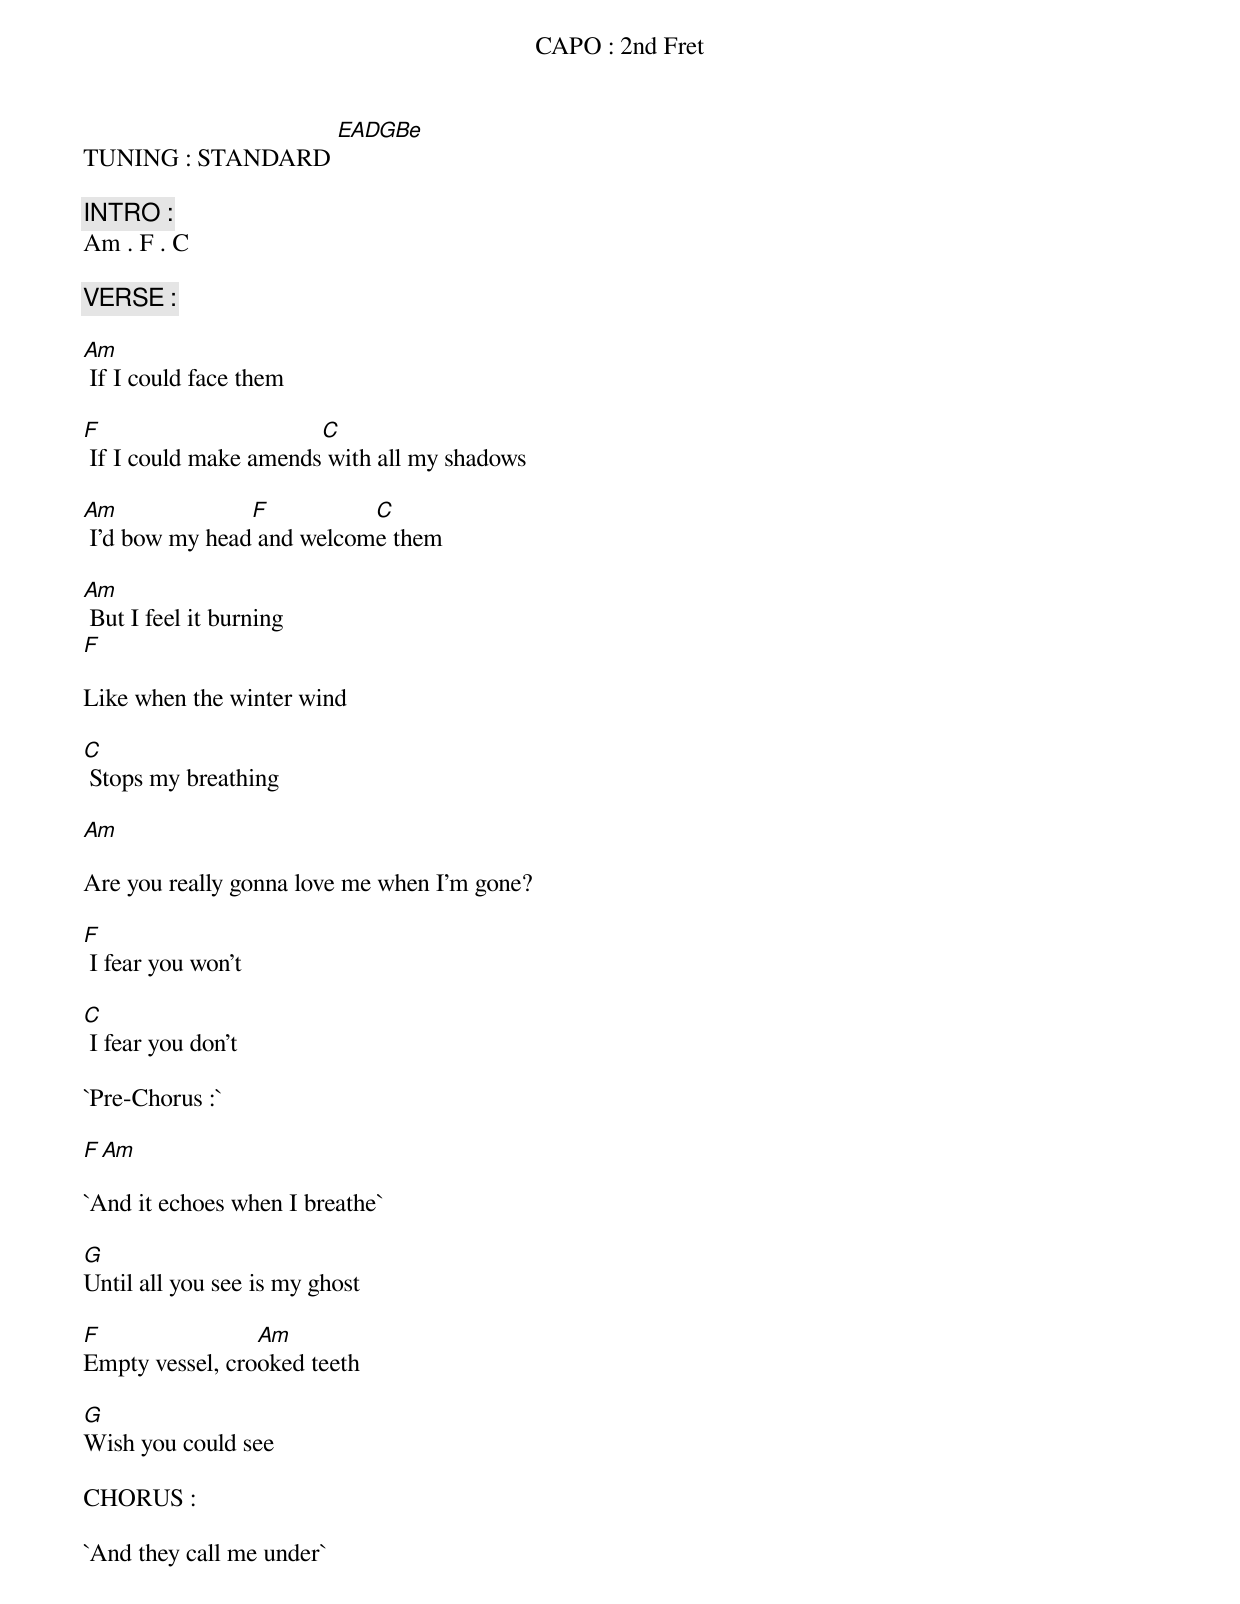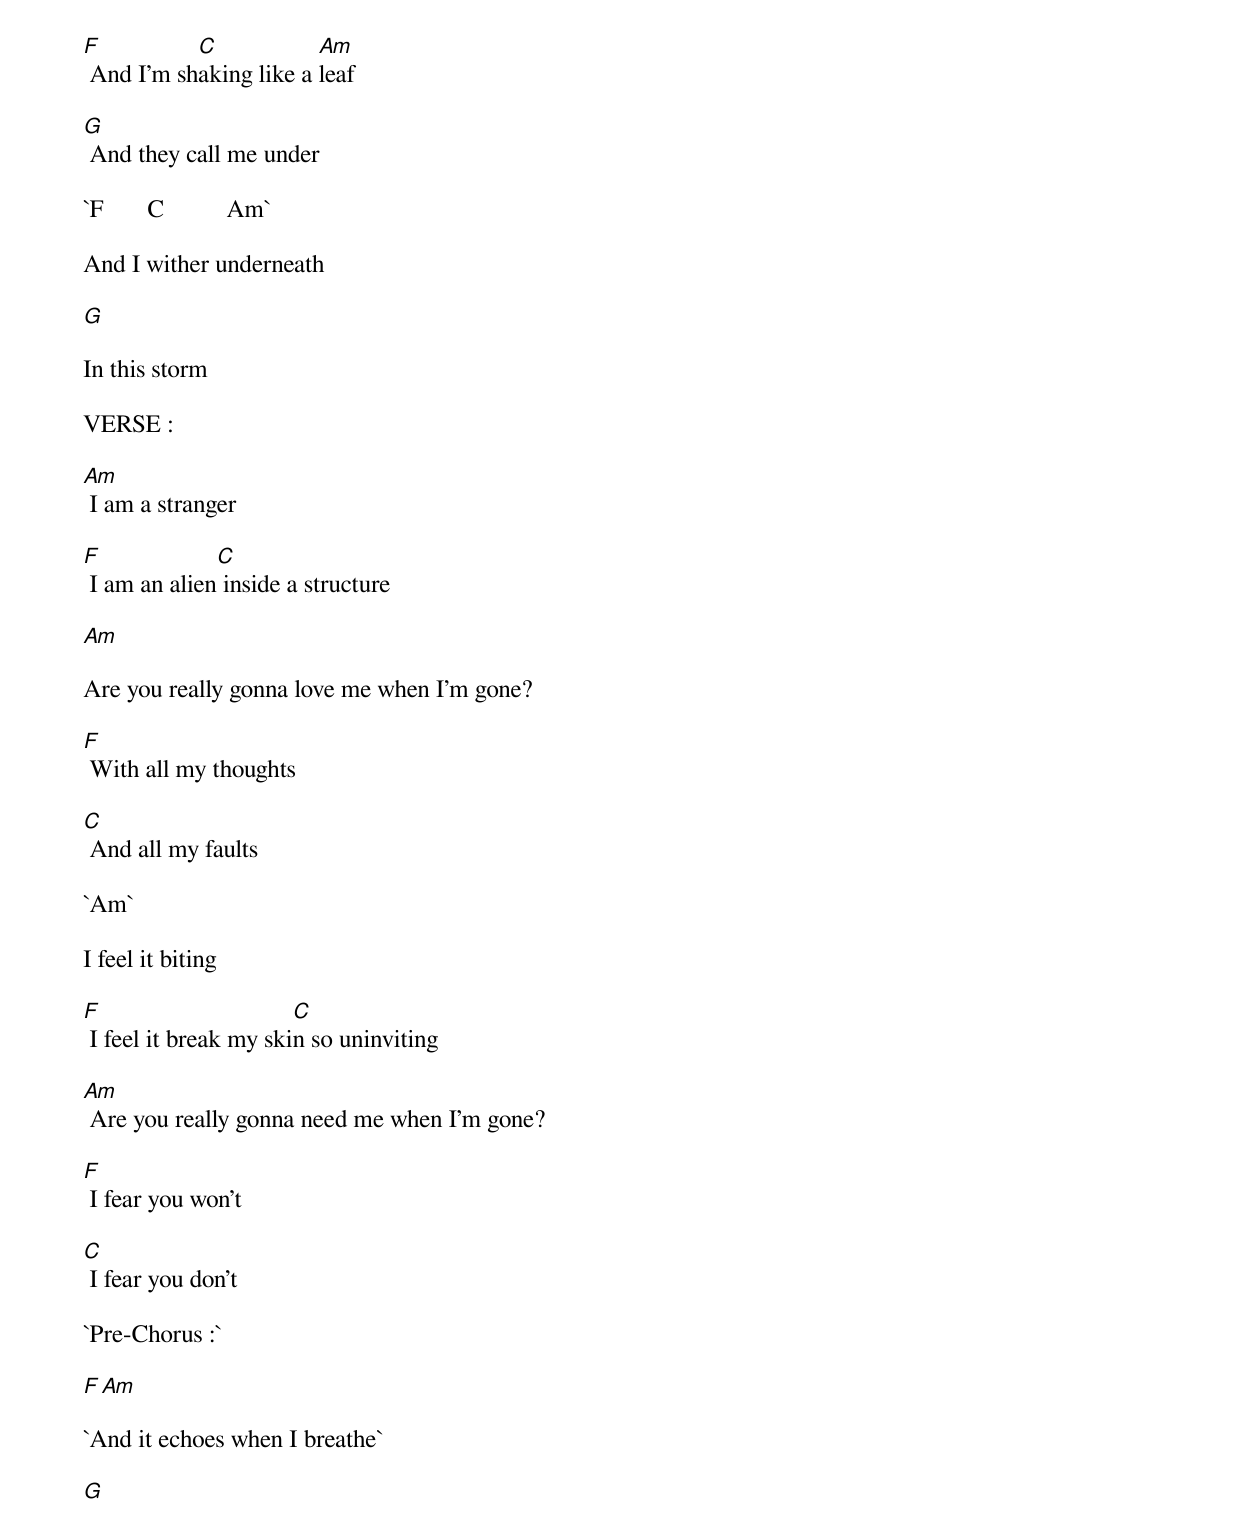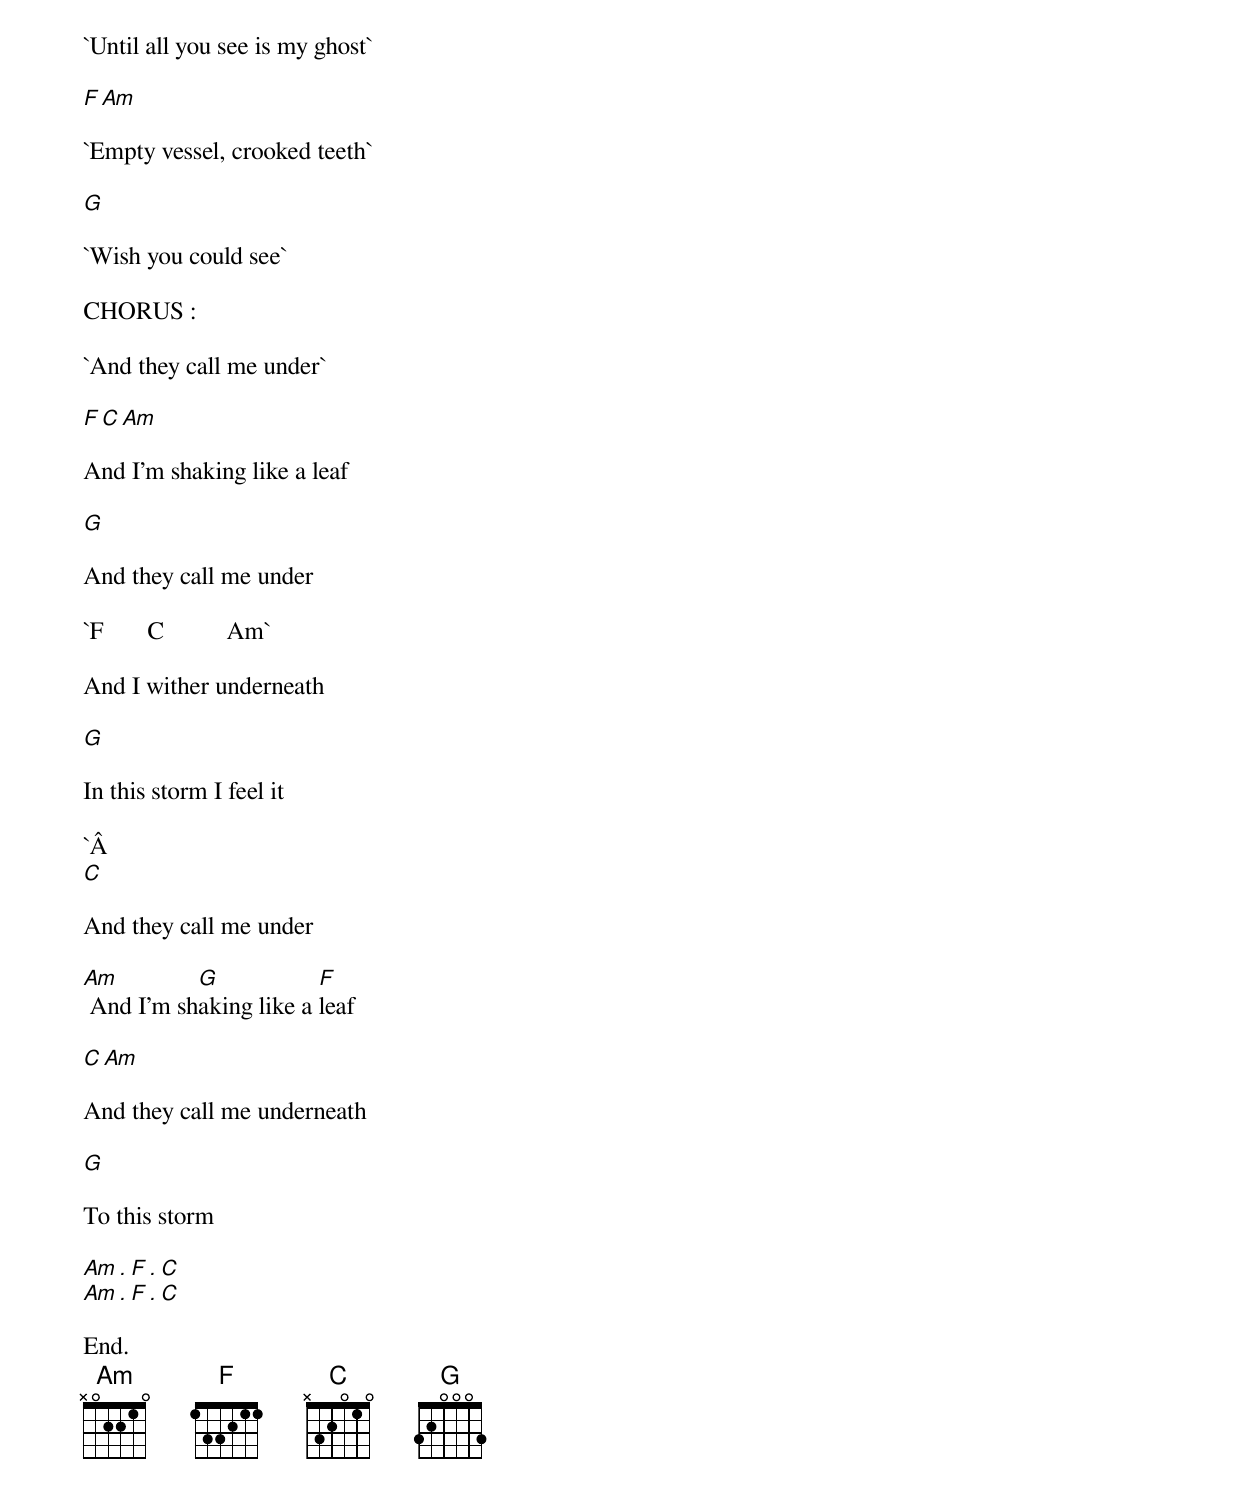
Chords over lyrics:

TUNING : STANDARD [EADGBe]
CAPO : 2nd Fret

INTRO :
Am . F . C

VERSE :

Am
 If I could face them

F                      C
 If I could make amends with all my shadows

Am              F          C
 I'd bow my head and welcome them

Am
 But I feel it burning
F

Like when the winter wind

C
 Stops my breathing

Am

Are you really gonna love me when I'm gone?

F
 I fear you won't

C
 I fear you don't

`Pre-Chorus :`

F               Am

`And it echoes when I breathe`

G
Until all you see is my ghost

F                Am
Empty vessel, crooked teeth

G
Wish you could see

CHORUS :

`And they call me under`

F          C            Am
 And I'm shaking like a leaf

G
 And they call me under

`F       C          Am`

And I wither underneath

G

In this storm

VERSE :

Am
 I am a stranger

F             C
 I am an alien inside a structure

Am

Are you really gonna love me when I'm gone?

F
 With all my thoughts

C
 And all my faults

`Am`

I feel it biting

F                      C
 I feel it break my skin so uninviting

Am
 Are you really gonna need me when I'm gone?

F
 I fear you won't

C
 I fear you don't

`Pre-Chorus :`

F               Am

`And it echoes when I breathe`

G

`Until all you see is my ghost`

F                Am

`Empty vessel, crooked teeth`

G

`Wish you could see`

CHORUS :

`And they call me under`

F          C            Am

And I'm shaking like a leaf

G

And they call me under

`F       C          Am`

And I wither underneath

G

In this storm I feel it

`Â
C

And they call me under

Am         G            F
 And I'm shaking like a leaf

C          Am

And they call me underneath

G

To this storm

 Am . F . C
 Am . F . C

End.
